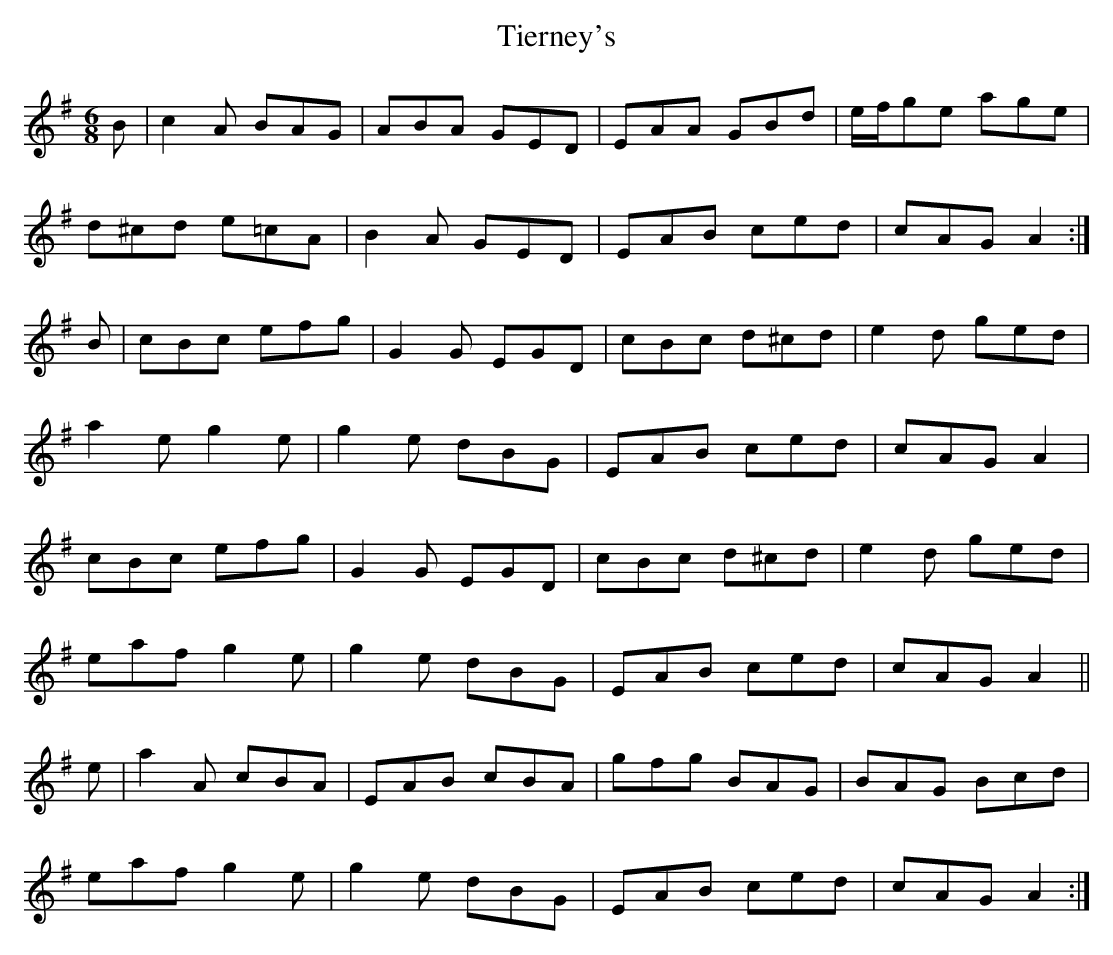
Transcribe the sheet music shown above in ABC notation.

X:1
T: Tierney's
M: 6/8
L: 1/8
K: Ador
B|c2A BAG|ABA GED|EAA GBd|e/f/ge age|
d^cd e=cA|B2A GED|EAB ced|cAG A2 :|
B|cBc efg|G2G EGD|cBc d^cd|e2d ged|
a2e g2e|g2e dBG|EAB ced|cAG A2|
cBc efg|G2G EGD|cBc d^cd|e2d ged|
eaf g2e|g2e dBG|EAB ced|cAG A2 ||
e|a2A cBA|EAB cBA|gfg BAG|BAG Bcd|
eaf g2e|g2e dBG|EAB ced|cAG A2 :|
